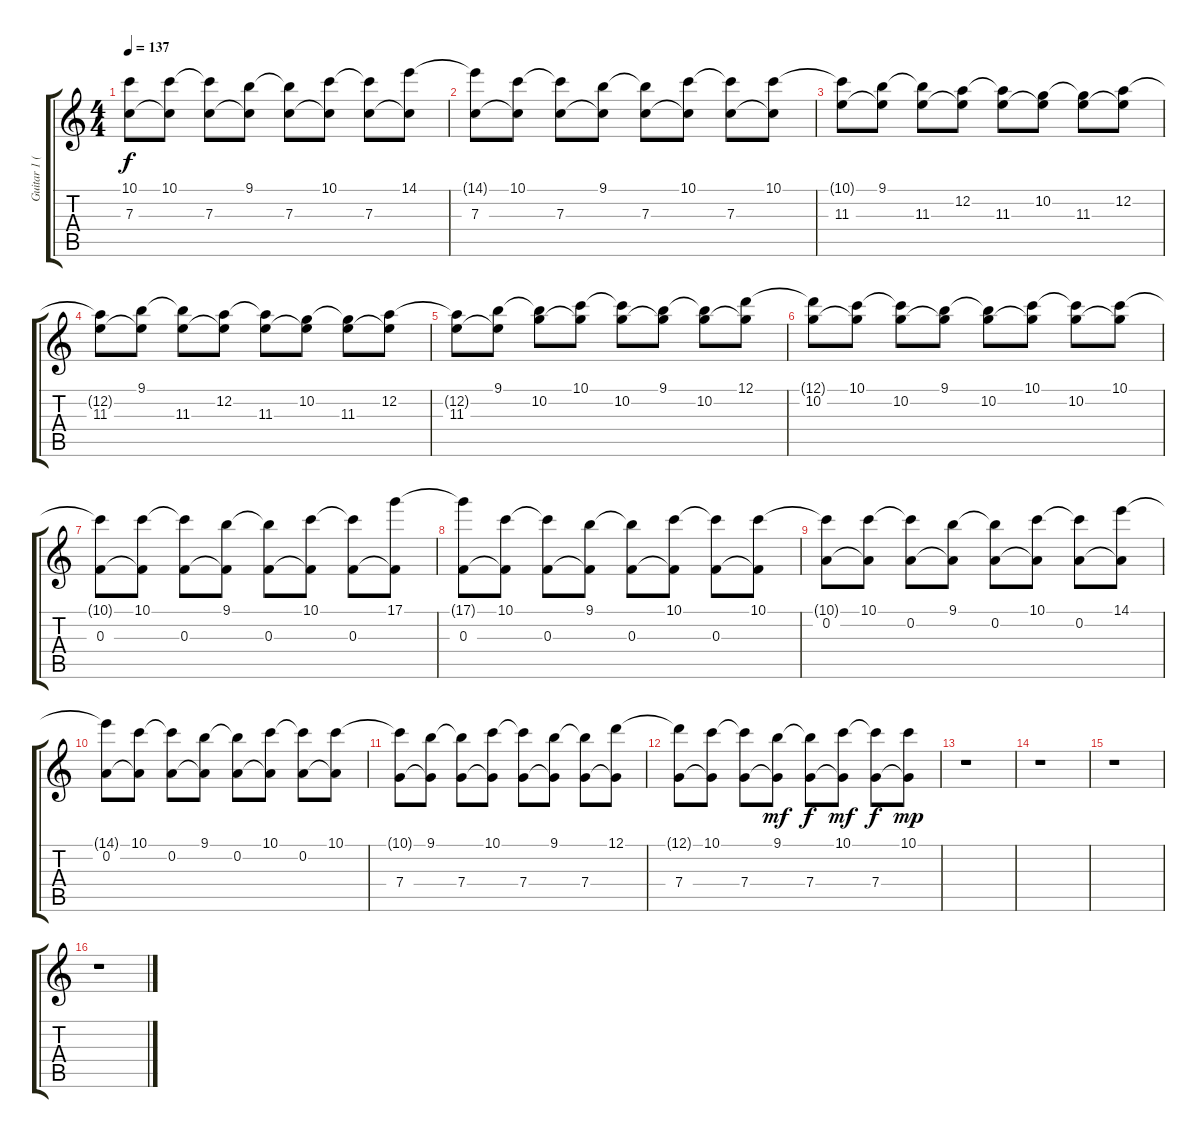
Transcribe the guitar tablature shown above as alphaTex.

\track ("Guitar 1 (Clean)" "Guitar 1 (") {instrument acousticguitarnylon}
\staff {score tabs}
\tuning (D4 A3 F3 C3 G2 D2) {hide}
\ts (4 4)
\tempo 137
\clef g2
\ks c
(10.1{t} 7.3).8{dy f} (10.1 7.3{t}).8 (10.1{t} 7.3).8 (9.1 7.3{t}).8 (9.1{t} 7.3).8 (10.1 7.3{t}).8 (10.1{t} 7.3).8 (14.1 7.3{t}).8 |
(14.1{t} 7.3).8 (10.1 7.3{t}).8 (10.1{t} 7.3).8 (9.1 7.3{t}).8 (9.1{t} 7.3).8 (10.1 7.3{t}).8 (10.1{t} 7.3).8 (10.1 7.3{t}).8 |
(10.1{t} 11.3).8 (9.1 11.3{t}).8 (9.1{t} 11.3).8 (12.2 11.3{t}).8 (12.2{t} 11.3).8 (10.2 11.3{t}).8 (10.2{t} 11.3).8 (12.2 11.3{t}).8 |
(12.2{t} 11.3).8 (9.1 11.3{t}).8 (9.1{t} 11.3).8 (12.2 11.3{t}).8 (12.2{t} 11.3).8 (10.2 11.3{t}).8 (10.2{t} 11.3).8 (12.2 11.3{t}).8 |
(12.2{t} 11.3).8 (9.1 11.3{t}).8 (9.1{t} 10.2).8 (10.1 10.2{t}).8 (10.1{t} 10.2).8 (9.1 10.2{t}).8 (9.1{t} 10.2).8 (12.1 10.2{t}).8 |
(12.1{t} 10.2).8 (10.1 10.2{t}).8 (10.1{t} 10.2).8 (9.1 10.2{t}).8 (9.1{t} 10.2).8 (10.1 10.2{t}).8 (10.1{t} 10.2).8 (10.1 10.2{t}).8 |
(10.1{t} 0.3).8 (10.1 0.3{t}).8 (10.1{t} 0.3).8 (9.1 0.3{t}).8 (9.1{t} 0.3).8 (10.1 0.3{t}).8 (10.1{t} 0.3).8 (17.1 0.3{t}).8 |
(17.1{t} 0.3).8 (10.1 0.3{t}).8 (10.1{t} 0.3).8 (9.1 0.3{t}).8 (9.1{t} 0.3).8 (10.1 0.3{t}).8 (10.1{t} 0.3).8 (10.1 0.3{t}).8 |
(10.1{t} 0.2).8 (10.1 0.2{t}).8 (10.1{t} 0.2).8 (9.1 0.2{t}).8 (9.1{t} 0.2).8 (10.1 0.2{t}).8 (10.1{t} 0.2).8 (14.1 0.2{t}).8 |
(14.1{t} 0.2).8 (10.1 0.2{t}).8 (10.1{t} 0.2).8 (9.1 0.2{t}).8 (9.1{t} 0.2).8 (10.1 0.2{t}).8 (10.1{t} 0.2).8 (10.1 0.2{t}).8 |
(10.1{t} 7.4).8 (9.1 7.4{t}).8 (9.1{t} 7.4).8 (10.1 7.4{t}).8 (10.1{t} 7.4).8 (9.1 7.4{t}).8 (9.1{t} 7.4).8 (12.1 7.4{t}).8 |
(12.1{t} 7.4).8 (10.1 7.4{t}).8 (10.1{t} 7.4).8 (9.1 7.4{t}).8{dy mf} (9.1{t} 7.4).8{dy f} (10.1 7.4{t}).8{dy mf} (10.1{t} 7.4).8{dy f} (10.1 7.4{t}).8{dy mp} |
r.1 |
r.1 |
r.1 |
r.1
